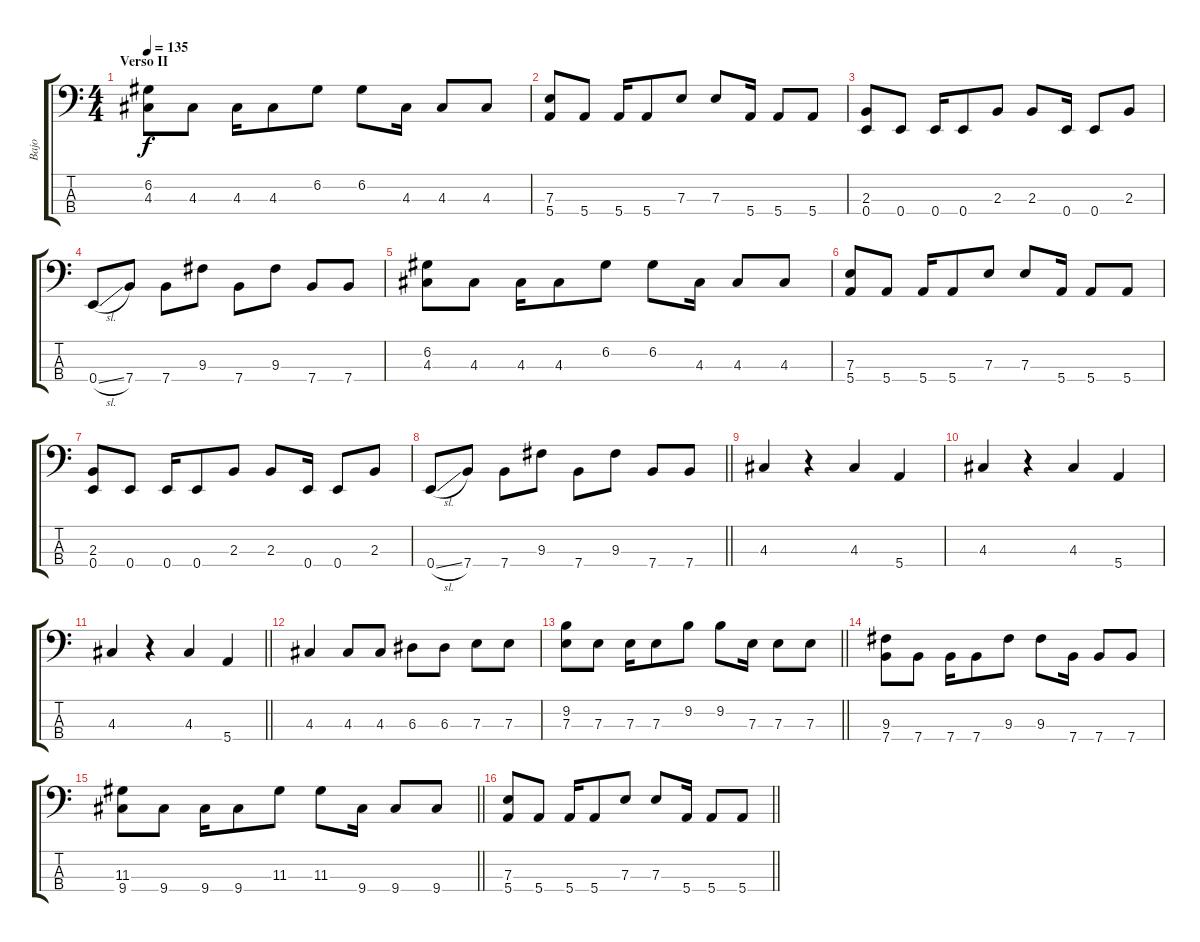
\track ("Bajo" "Bajo") {instrument electricbassfinger}
\staff {score tabs}
\tuning (G2 D2 A1 E1) {hide}
\ts (4 4)
\section ("" "Verso II")
\tempo 135
\clef f4
\ks c
(6.2 4.3).8{dy f} 4.3.8 4.3.16 4.3.8 6.2.8 6.2.8 4.3.16 4.3.8 4.3.8 |
(7.3 5.4).8 5.4.8 5.4.16 5.4.8 7.3.8 7.3.8 5.4.16 5.4.8 5.4.8 |
(2.3 0.4).8 0.4.8 0.4.16 0.4.8 2.3.8 2.3.8 0.4.16 0.4.8 2.3.8 |
0.4{sl}.8 7.4.8 7.4.8 9.3.8 7.4.8 9.3.8 7.4.8 7.4.8 |
(6.2 4.3).8 4.3.8 4.3.16 4.3.8 6.2.8 6.2.8 4.3.16 4.3.8 4.3.8 |
(7.3 5.4).8 5.4.8 5.4.16 5.4.8 7.3.8 7.3.8 5.4.16 5.4.8 5.4.8 |
(2.3 0.4).8 0.4.8 0.4.16 0.4.8 2.3.8 2.3.8 0.4.16 0.4.8 2.3.8 |
\barLineRight lightlight
0.4{sl}.8 7.4.8 7.4.8 9.3.8 7.4.8 9.3.8 7.4.8 7.4.8 |
\section ("" "")
4.3.4 r.4 4.3.4 5.4.4 |
4.3.4 r.4 4.3.4 5.4.4 |
\barLineRight lightlight
4.3.4 r.4 4.3.4 5.4.4 |
4.3.4 4.3.8 4.3.8 6.3.8 6.3.8 7.3.8 7.3.8 |
\barLineRight lightlight
(9.2 7.3).8 7.3.8 7.3.16 7.3.8 9.2.8 9.2.8 7.3.16 7.3.8 7.3.8 |
\section ("" "")
(9.3 7.4).8 7.4.8 7.4.16 7.4.8 9.3.8 9.3.8 7.4.16 7.4.8 7.4.8 |
\barLineRight lightlight
(11.3 9.4).8 9.4.8 9.4.16 9.4.8 11.3.8 11.3.8 9.4.16 9.4.8 9.4.8 |
\barLineRight lightlight
(7.3 5.4).8 5.4.8 5.4.16 5.4.8 7.3.8 7.3.8 5.4.16 5.4.8 5.4.8
